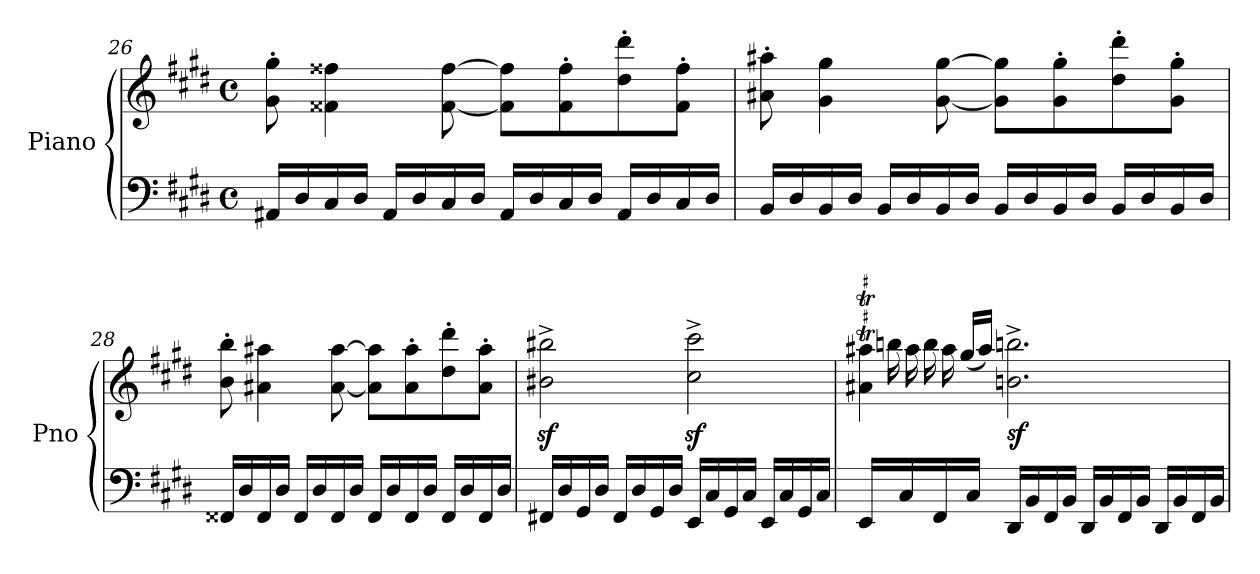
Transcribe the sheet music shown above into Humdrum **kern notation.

**kern	**kern	**dynam
*part1	*part1	*part1
*staff2	*staff1	*staff1/2
*I"Piano	*	*
*I'Pno	*	*
!!LO:LB:g=z
*clefF4	*clefG2	*
*k[f#c#g#d#]	*k[f#c#g#d#]	*
*M4/4	*M4/4	*
*met(c)	*met(c)	*
=26	=26	=26
16AA#X/LL	8g#\' 8gg#\'	.
16D#/	.	.
16C#/	4f##X\ 4ff##X\	.
16D#/JJ	.	.
16AA#/LL	.	.
16D#/	.	.
16C#/	[8f##\ [8ff##\	.
16D#/JJ	.	.
16AA#/LL	8f##\] 8ff##\]L	.
16D#/	.	.
16C#/	8f##\' 8ff##\'	.
16D#/JJ	.	.
16AA#/LL	8dd#\' 8ddd#\'	.
16D#/	.	.
16C#/	8f##\' 8ff##\'J	.
16D#/JJ	.	.
=27	=27	=27
16BB/LL	8a#X\' 8aa#X\'	.
16D#/	.	.
16BB/	4g#\ 4gg#\	.
16D#/JJ	.	.
16BB/LL	.	.
16D#/	.	.
16BB/	[8g#\ [8gg#\	.
16D#/JJ	.	.
16BB/LL	8g#\] 8gg#\]L	.
16D#/	.	.
16BB/	8g#\' 8gg#\'	.
16D#/JJ	.	.
16BB/LL	8dd#\' 8ddd#\'	.
16D#/	.	.
16BB/	8g#\' 8gg#\'J	.
16D#/JJ	.	.
=28	=28	=28
16FF##X/LL	8b\' 8bb\'	.
16D#/	.	.
16FF##/	4a#X\ 4aa#X\	.
16D#/JJ	.	.
16FF##/LL	.	.
16D#/	.	.
16FF##/	[8a#\ [8aa#\	.
16D#/JJ	.	.
16FF##/LL	8a#\] 8aa#\]L	.
16D#/	.	.
16FF##/	8a#\' 8aa#\'	.
16D#/JJ	.	.
16FF##/LL	8dd#\' 8ddd#\'	.
16D#/	.	.
16FF##/	8a#\' 8aa#\'J	.
16D#/JJ	.	.
!!LO:PB:g=z
=29	=29	=29
16FF#X/LL	2b#X\z<^ 2bb#X\z<^	.
16D#/	.	.
16GG#/	.	.
16D#/JJ	.	.
16FF#/LL	.	.
16D#/	.	.
16GG#/	.	.
16D#/JJ	.	.
16EE/LL	2cc#\z<^ 2ccc#\z<^	.
16C#/	.	.
16GG#/	.	.
16C#/JJ	.	.
16EE/LL	.	.
16C#/	.	.
16GG#/	.	.
16C#/JJ	.	.
=30	=30	=30
*	*^	*
*	*	*Xtuplet	*
16EE/LL	4a#X\T 4aa#X\T	56...ryy	.
.	.	28bb	.
16C#/	.	.	.
.	.	28aa#	.
.	.	28bb	.
16FF#/	.	.	.
.	.	28aa#	.
.	.	(28gg#/LL	.
16C#/JJ	.	.	.
.	.	28aa#/JJ)	.
.	.	448%337ryy	.
!	!	!	!LO:DY:b
16DD#/LL	2.bn\^ 2.bbn\^	.	sf
16BB/	.	.	.
16FF#/	.	.	.
16BB/JJ	.	.	.
16DD#/LL	.	.	.
16BB/	.	.	.
16FF#/	.	.	.
16BB/JJ	.	.	.
16DD#/LL	.	.	.
16BB/	.	.	.
16FF#/	.	.	.
16BB/JJ	.	.	.
*	*v	*v	*
=	=	=
*-	*-	*-
